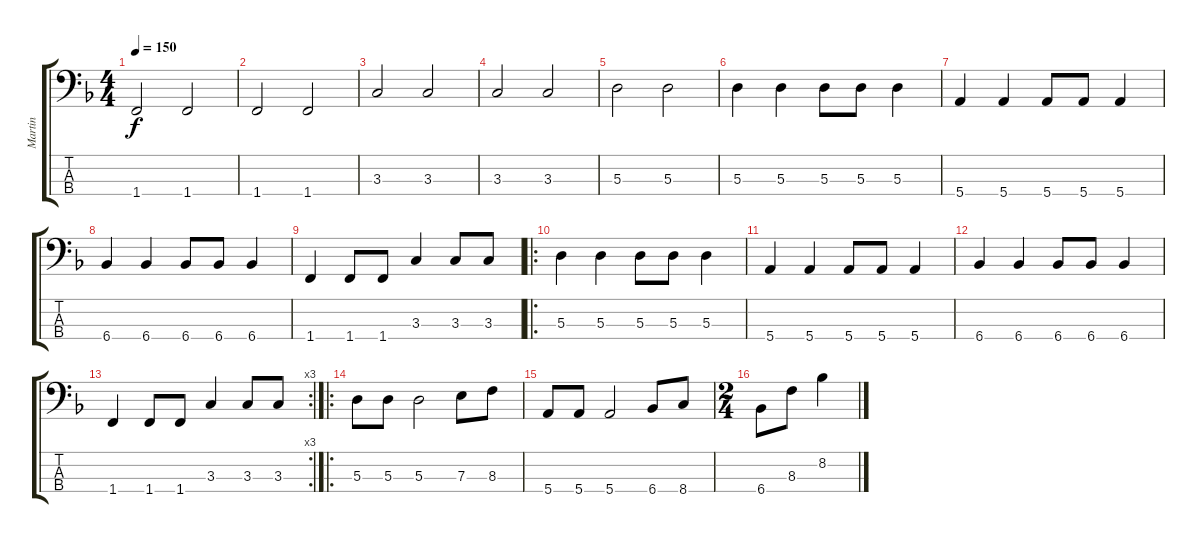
\track ("Martin" "Martin") {instrument electricbasspick}
\staff {score tabs}
\tuning (G2 D2 A1 E1) {hide}
\ts (4 4)
\tempo 150
\clef f4
\ks dminor
1.4.2{dy f} 1.4.2 |
1.4.2 1.4.2 |
3.3.2 3.3.2 |
3.3.2 3.3.2 |
5.3.2 5.3.2 |
5.3.4 5.3.4 5.3.8 5.3.8 5.3.4 |
5.4.4 5.4.4 5.4.8 5.4.8 5.4.4 |
6.4.4 6.4.4 6.4.8 6.4.8 6.4.4 |
1.4.4 1.4.8 1.4.8 3.3.4 3.3.8 3.3.8 |
\ro
5.3.4 5.3.4 5.3.8 5.3.8 5.3.4 |
5.4.4 5.4.4 5.4.8 5.4.8 5.4.4 |
6.4.4 6.4.4 6.4.8 6.4.8 6.4.4 |
\rc 3
1.4.4 1.4.8 1.4.8 3.3.4 3.3.8 3.3.8 |
\ro
5.3.8 5.3.8 5.3.2 7.3.8 8.3.8 |
5.4.8 5.4.8 5.4.2 6.4.8 8.4.8 |
\ts (2 4)
6.4.8 8.3.8 8.2.4
